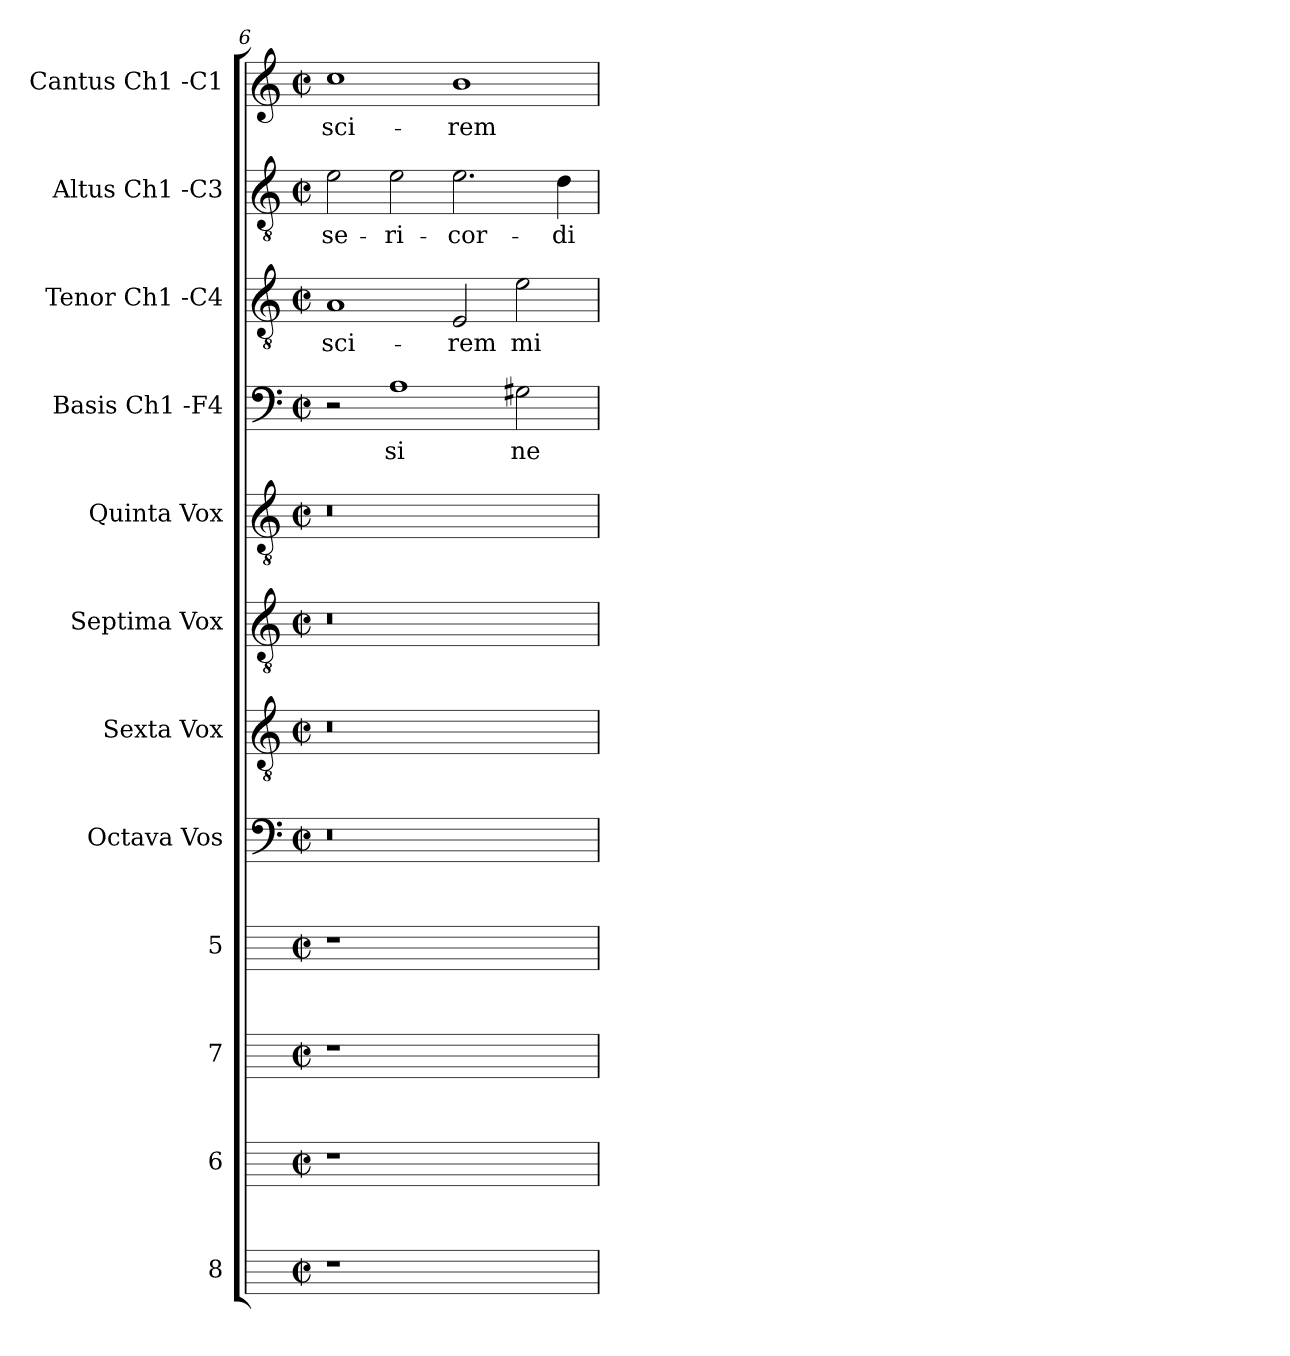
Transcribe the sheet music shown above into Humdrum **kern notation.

**kern	**kern	**kern	**kern	**kern	**kern	**kern	**kern	**kern	**text	**kern	**text	**kern	**text	**kern	**text
*part12	*part11	*part10	*part9	*part8	*part7	*part6	*part5	*part4	*part4	*part3	*part3	*part2	*part2	*part1	*part1
*staff12	*staff11	*staff10	*staff9	*staff8	*staff7	*staff6	*staff5	*staff4	*staff4	*staff3	*staff3	*staff2	*staff2	*staff1	*staff1
*I"8	*I"6	*I"7	*I"5	*I"Octava  Vos	*I"Sexta  Vox	*I"Septima  Vox	*I"Quinta  Vox	*I"Basis  Ch1 -F4	*	*I"Tenor  Ch1 -C4	*	*I"Altus  Ch1 -C3	*	*I"Cantus  Ch1 -C1	*
*	*	*	*	*	*	*	*	*I'B	*	*I'T	*	*I'A	*	*I'C	*
*	*	*	*	*clefF4	*clefGv2	*clefGv2	*clefGv2	*clefF4	*	*clefGv2	*	*clefGv2	*	*clefG2	*
*k[]	*k[]	*k[]	*k[]	*k[]	*k[]	*k[]	*k[]	*k[]	*	*k[]	*	*k[]	*	*k[]	*
*C:	*C:	*C:	*C:	*C:	*C:	*C:	*C:	*C:	*	*C:	*	*C:	*	*C:	*
*M2/2	*M2/2	*M2/2	*M2/2	*M2/2	*M2/2	*M2/2	*M2/2	*M2/2	*	*M2/2	*	*M2/2	*	*M2/2	*
*met(c|)	*met(c|)	*met(c|)	*met(c|)	*met(c|)	*met(c|)	*met(c|)	*met(c|)	*met(c|)	*	*met(c|)	*	*met(c|)	*	*met(c|)	*
=6	=6	=6	=6	=6	=6	=6	=6	=6	=6	=6	=6	=6	=6	=6	=6
!	!	!	!	!	!	!	!	!	!	!	!LO:LY:b:cj	!	!LO:LY:b:cj	!	!LO:LY:b:cj
1r	1r	1r	1r	0r	0r	0r	0r	2r	.	1A	-sci-	2e\	-se-	1cc	-sci-
!	!	!	!	!	!	!	!	!	!LO:LY:b:cj	!	!	!	!LO:LY:b:cj	!	!
.	.	.	.	.	.	.	.	1A	si	.	.	2e\	-ri-	.	.
!	!	!	!	!	!	!	!	!	!	!	!LO:LY:b:cj	!	!LO:LY:b:cj	!	!LO:LY:b:cj
1ryy	1ryy	1ryy	1ryy	.	.	.	.	.	.	2E/	-rem	2.e\	-cor-	1b	-rem
!	!	!	!	!	!	!	!	!	!LO:LY:b:cj	!	!LO:LY:b:cj	!	!	!	!
.	.	.	.	.	.	.	.	2G#X\	ne-	2e\	mi-	.	.	.	.
!	!	!	!	!	!	!	!	!	!	!	!	!	!LO:LY:b:cj	!	!
.	.	.	.	.	.	.	.	.	.	.	.	4d\	-di-	.	.
=	=	=	=	=	=	=	=	=	=	=	=	=	=	=	=
*-	*-	*-	*-	*-	*-	*-	*-	*-	*-	*-	*-	*-	*-	*-	*-
